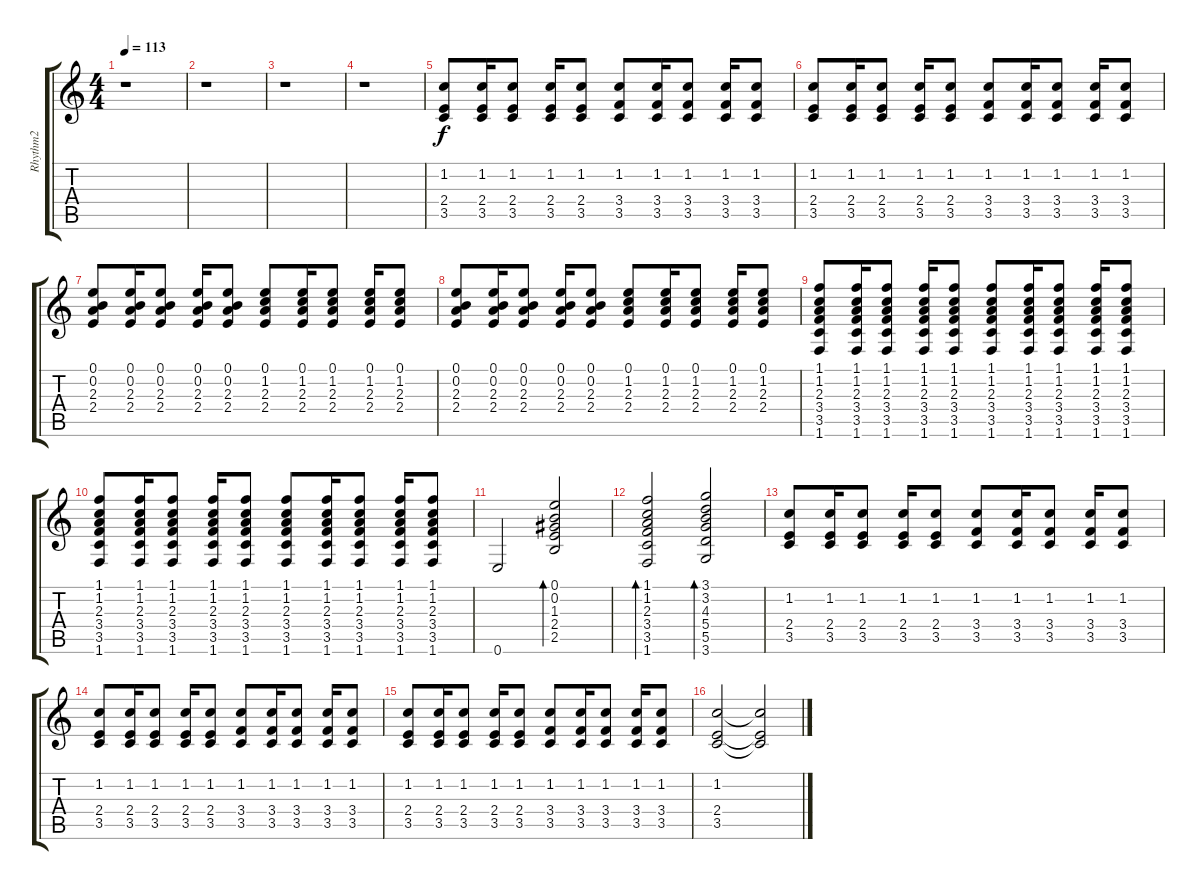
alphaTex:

\track ("Rhythm2" "Rhythm2") {instrument electricguitarclean}
\staff {score tabs}
\tuning (E4 B3 G3 D3 A2 E2) {hide}
\ts (4 4)
\tempo 113
\clef g2
\ks c
r.1{dy f} |
r.1 |
r.1 |
r.1 |
(1.2 2.4 3.5).8 (1.2 2.4 3.5).16 (1.2 2.4 3.5).8 (1.2 2.4 3.5).16 (1.2 2.4 3.5).8 (1.2 3.4 3.5).8 (1.2 3.4 3.5).16 (1.2 3.4 3.5).8 (1.2 3.4 3.5).16 (1.2 3.4 3.5).8 |
(1.2 2.4 3.5).8 (1.2 2.4 3.5).16 (1.2 2.4 3.5).8 (1.2 2.4 3.5).16 (1.2 2.4 3.5).8 (1.2 3.4 3.5).8 (1.2 3.4 3.5).16 (1.2 3.4 3.5).8 (1.2 3.4 3.5).16 (1.2 3.4 3.5).8 |
(0.1 0.2 2.3 2.4).8 (0.1 0.2 2.3 2.4).16 (0.1 0.2 2.3 2.4).8 (0.1 0.2 2.3 2.4).16 (0.1 0.2 2.3 2.4).8 (0.1 1.2 2.3 2.4).8 (0.1 1.2 2.3 2.4).16 (0.1 1.2 2.3 2.4).8 (0.1 1.2 2.3 2.4).16 (0.1 1.2 2.3 2.4).8 |
(0.1 0.2 2.3 2.4).8 (0.1 0.2 2.3 2.4).16 (0.1 0.2 2.3 2.4).8 (0.1 0.2 2.3 2.4).16 (0.1 0.2 2.3 2.4).8 (0.1 1.2 2.3 2.4).8 (0.1 1.2 2.3 2.4).16 (0.1 1.2 2.3 2.4).8 (0.1 1.2 2.3 2.4).16 (0.1 1.2 2.3 2.4).8 |
(1.1 1.2 2.3 3.4 3.5 1.6).8 (1.1 1.2 2.3 3.4 3.5 1.6).16 (1.1 1.2 2.3 3.4 3.5 1.6).8 (1.1 1.2 2.3 3.4 3.5 1.6).16 (1.1 1.2 2.3 3.4 3.5 1.6).8 (1.1 1.2 2.3 3.4 3.5 1.6).8 (1.1 1.2 2.3 3.4 3.5 1.6).16 (1.1 1.2 2.3 3.4 3.5 1.6).8 (1.1 1.2 2.3 3.4 3.5 1.6).16 (1.1 1.2 2.3 3.4 3.5 1.6).8 |
(1.1 1.2 2.3 3.4 3.5 1.6).8 (1.1 1.2 2.3 3.4 3.5 1.6).16 (1.1 1.2 2.3 3.4 3.5 1.6).8 (1.1 1.2 2.3 3.4 3.5 1.6).16 (1.1 1.2 2.3 3.4 3.5 1.6).8 (1.1 1.2 2.3 3.4 3.5 1.6).8 (1.1 1.2 2.3 3.4 3.5 1.6).16 (1.1 1.2 2.3 3.4 3.5 1.6).8 (1.1 1.2 2.3 3.4 3.5 1.6).16 (1.1 1.2 2.3 3.4 3.5 1.6).8 |
0.6.2{volume 16 balance 8} (0.1 0.2 1.3 2.4 2.5).2{bd 240} |
(1.1 1.2 2.3 3.4 3.5 1.6).2{bd 480} (3.1 3.2 4.3 5.4 5.5 3.6).2{bd 480} |
(1.2 2.4 3.5).8{volume 12 balance 12} (1.2 2.4 3.5).16 (1.2 2.4 3.5).8 (1.2 2.4 3.5).16 (1.2 2.4 3.5).8 (1.2 3.4 3.5).8 (1.2 3.4 3.5).16 (1.2 3.4 3.5).8 (1.2 3.4 3.5).16 (1.2 3.4 3.5).8 |
(1.2 2.4 3.5).8 (1.2 2.4 3.5).16 (1.2 2.4 3.5).8 (1.2 2.4 3.5).16 (1.2 2.4 3.5).8 (1.2 3.4 3.5).8 (1.2 3.4 3.5).16 (1.2 3.4 3.5).8 (1.2 3.4 3.5).16 (1.2 3.4 3.5).8 |
(1.2 2.4 3.5).8 (1.2 2.4 3.5).16 (1.2 2.4 3.5).8 (1.2 2.4 3.5).16 (1.2 2.4 3.5).8 (1.2 3.4 3.5).8 (1.2 3.4 3.5).16 (1.2 3.4 3.5).8 (1.2 3.4 3.5).16 (1.2 3.4 3.5).8 |
(1.2 2.4 3.5).2 (1.2{t} 2.4{t} 3.5{t}).2
